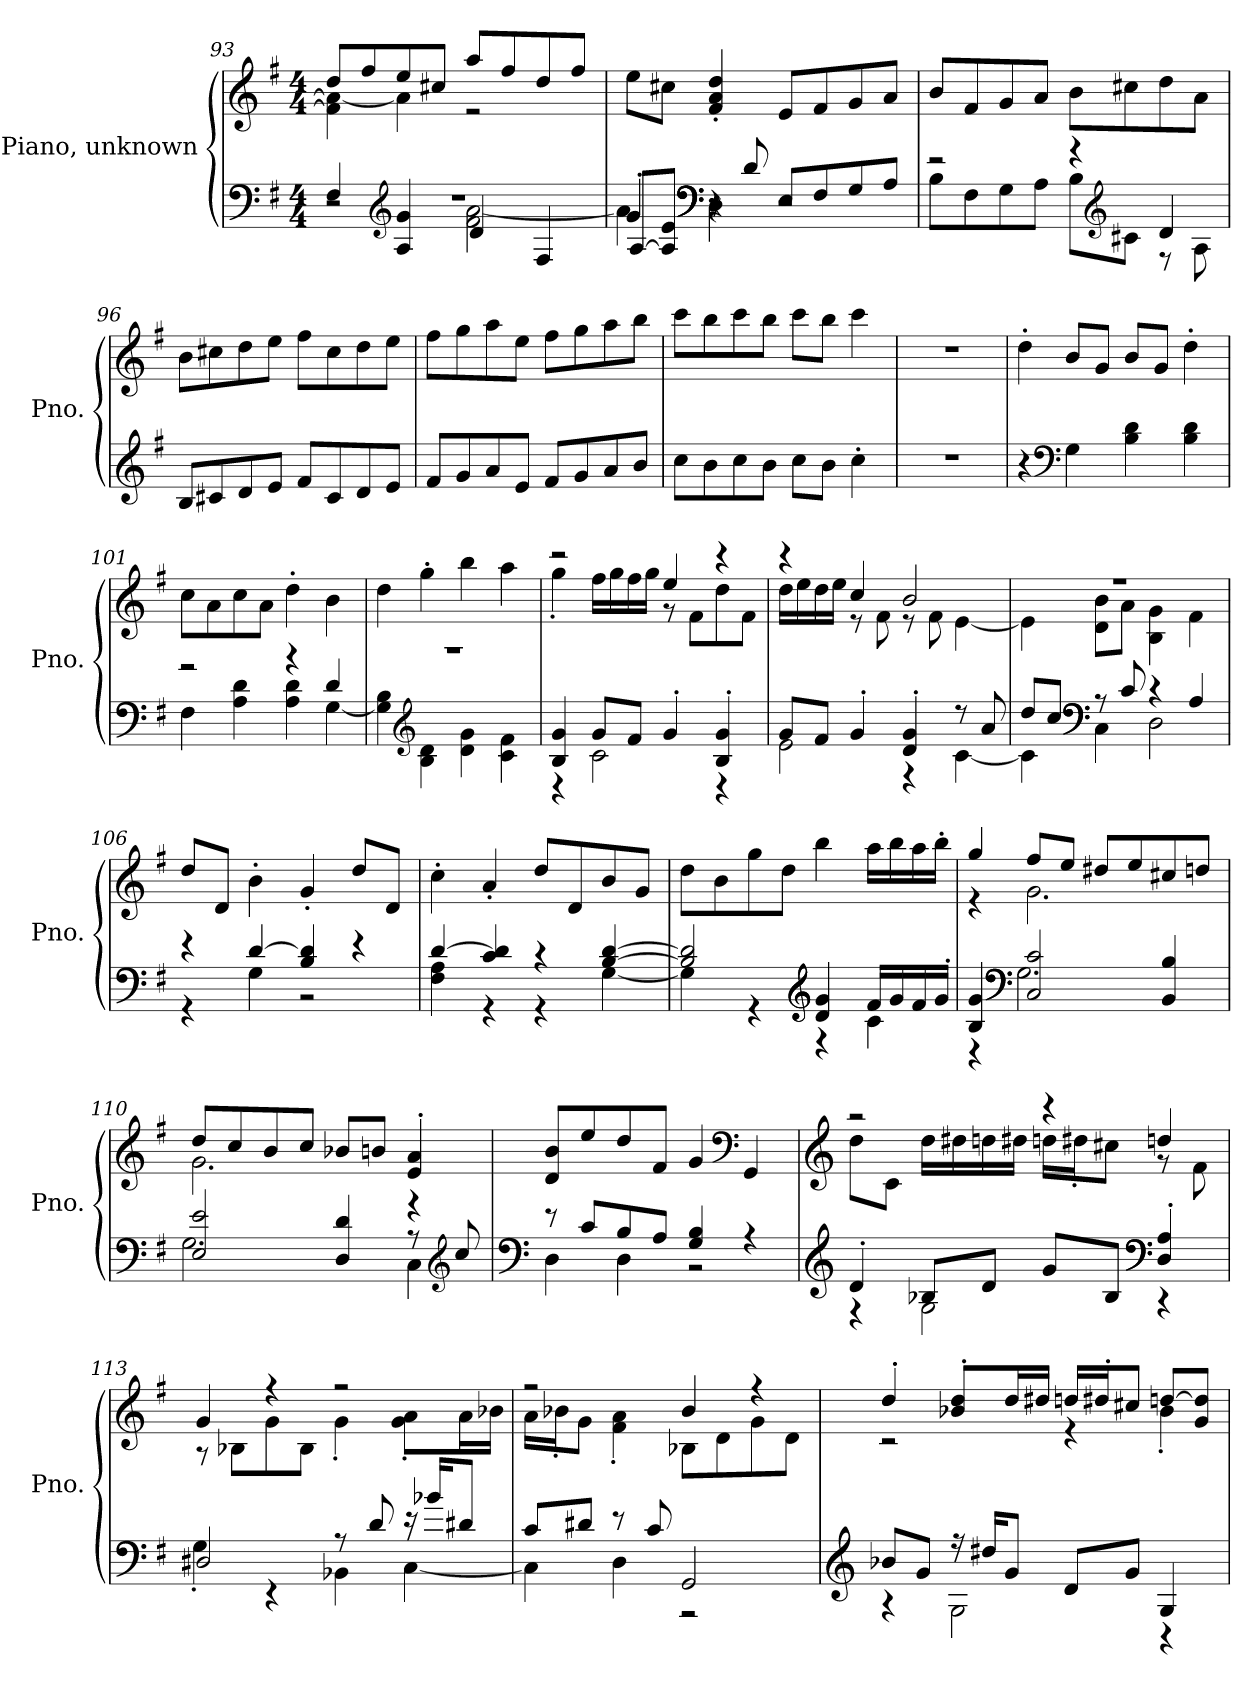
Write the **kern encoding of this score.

**kern	**kern
*part1	*part1
*staff2	*staff1
*I"Piano, unknown	*
*I'Pno.	*
!!LO:LB:g=z
*clefF4	*clefG2
*k[f#]	*k[f#]
*M4/4	*M4/4
=93	=93
*^	*^
*	*^	*	*
1r	2r	4F#/	8dd/L	4f#\] 4a\_
.	.	.	8ff#/	.
*clefG2	*	*	*	*
.	.	4A/ 4g/	8ee/	4a\]
.	.	.	8cc#X/J	.
.	2f#\ [2a\	4d/	8aa/L	2r
.	.	.	8ff#/	.
.	.	4F#/	8dd/	.
.	.	.	8ff#/J	.
*	*	*	*v	*v
=94	=94	=94	=94
4g'/	4a\]	[8A/L	8ee\L
.	.	8A/] 8e/J	8cc#X\J
*clefF4	*	*	*
4r	4D\	8r	4f#/' 4a/' 4dd/'
.	.	8d/	.
2r	2r	8E/L	8e/L
.	.	8F#/	8f#/
.	.	8G/	8g/
.	.	8A/J	8a/J
*	*v	*v	*
=95	=95	=95
2r	8B\L	8b/L
.	8F#\	8f#/
.	8G\	8g/
.	8A\J	8a/J
4r	8B\L	8b\L
*clefG2	*	*
.	8c#X\J	8cc#X\
4d/	8r	8dd\
.	8A\	8a\J
*v	*v	*
=96	=96
8B/L	8b\L
8c#X/	8cc#X\
8d/	8dd\
8e/J	8ee\J
8f#/L	8ff#\L
8c#/	8cc#\
8d/	8dd\
8e/J	8ee\J
!!LO:LB:g=z
=97	=97
8f#/L	8ff#\L
8g/	8gg\
8a/	8aa\
8e/J	8ee\J
8f#/L	8ff#\L
8g/	8gg\
8a/	8aa\
8b/J	8bb\J
=98	=98
8cc\L	8ccc\L
8b\	8bb\
8cc\	8ccc\
8b\J	8bb\J
8cc\L	8ccc\L
8b\J	8bb\J
4cc'\	4ccc\
=99	=99
1r	1r
=100	=100
4r	4dd'\
*clefF4	*
4G\	8b/L
.	8g/J
4B\ 4d\	8b/L
.	8g/J
4B\ 4d\	4dd'\
=101	=101
*^	*
2r	4F#\	8cc\L
.	.	8a\
.	4A\ 4d\	8cc\
.	.	8a\J
4r	4A\ 4d\	4dd'\
4d/	[4G\	4b\
=102	=102	=102
1r	4G\] 4B\	4dd\
*clefG2	*	*
.	4B\ 4d\	4gg'\
.	4d\ 4g\	4bb\
.	4c\ 4f#\	4aa\
!!LO:LB:g=z
=103	=103	=103
*	*	*^
4B/ 4g/	4r	2r	4gg'\
8g/L	2c\	.	16ff#\LL
.	.	.	16gg\
8f#/J	.	.	16ff#\
.	.	.	16gg\JJ
4g'/	.	4ee/	8r
.	.	.	8f#\L
4B/' 4g/'	4r	4r	8dd\
.	.	.	8f#\J
=104	=104	=104	=104
8g/L	2e\	4r	16dd\LL
.	.	.	16ee\
8f#/J	.	.	16dd\
.	.	.	16ee\JJ
4g'/	.	4cc/	8r
.	.	.	8f#\
4d/' 4g/'	4r	2b/	8r
.	.	.	8f#\
8r	[4c\	.	[4e\
8a/	.	.	.
=105	=105	=105	=105
8dd/L	4c\]	1r	4e\]
8cc/J	.	.	.
*clefF4	*	*	*
8r	4C\	.	8d\ 8b\L
8c/	.	.	8a\J
4r	2D\	.	4B\ 4g\
4A/	.	.	4f#\
*	*	*v	*v
=106	=106	=106
4r	4r	8dd/L
.	.	8d/J
[4d/	4G\	4b'\
4B/ 4d/]	2r	4g'/
4r	.	8dd/L
.	.	8d/J
=107	=107	=107
[4d/	4F#\ 4A\	4cc'\
4c/ 4d/]	4r	4a'/
4r	4r	8dd/L
.	.	8d/
[4B/ [4d/	[4G\	8b/
.	.	8g/J
!!LO:LB:g=z
=108	=108	=108
2B/] 2d/]	4G\]	8dd\L
.	.	8b\
.	4r	8gg\
.	.	8dd\J
*clefG2	*	*
4d/ 4g/	4r	4bb\
16f#/LL	4c\	16aa\LL
16g/	.	16bb\
16f#/	.	16aa\
16g'/JJ	.	16bb'\JJ
=109	=109	=109
*	*	*^
4B/ 4g/	4r	4gg/	4r
*clefF4	*	*	*
2C/ 2c/	2.G\	8ff#/L	2.g\
.	.	8ee/J	.
.	.	8dd#X/L	.
.	.	8ee/	.
4BB/ 4B/	.	8cc#X/	.
.	.	8ddn/J	.
=110	=110	=110	=110
2E/ 2e/	2.G\	8dd/L	2.g\
.	.	8cc/	.
.	.	8b/	.
.	.	8cc/J	.
4D/ 4d/	.	8b-X/L	.
.	.	8bn/J	.
8r	4C\	4e/' 4a/'	4r
*clefG2	*	*	*
8cc/	.	.	.
*	*	*v	*v
!!LO:PB:g=z
=111	=111	=111
*clefF4	*	*
8r	4D\	8d/ 8b/L
8c/L	.	8ee/
8B/	4D\	8dd/
8A/J	.	8f#/J
4G/ 4B/	2r	4g/
*	*	*clefF4
4r	.	4GG/
=112	=112	=112
*clefG2	*	*clefG2
*	*	*^
4d'/	4r	2r	8dd\L
.	.	.	8c\J
8B-X/L	2G\	.	16dd\LL
.	.	.	16dd#X\
8d/J	.	.	16ddn\
.	.	.	16dd#X\JJ
8g/L	.	4r	16ddn\LL
.	.	.	16dd#X'\J
8B-/J	.	.	8cc#X\J
*clefF4	*	*	*
4D/' 4A/'	4r	4ddn/	8r
.	.	.	8f#\
=113	=113	=113	=113
2D#X/	4G'\	4g/	8r
.	.	.	8B-X\L
.	4r	4r	8g\
.	.	.	8B-\J
8r	4BB-X\	2r	4g'\
8d/	.	.	.
16r	[4C\	.	8g\' 8a\'L
16b-X/KL	.	.	.
8d#X/J	.	.	16a\L
.	.	.	16b-X\JJ
!!LO:LB:g=z	!!
=114	=114	=114	=114
8c/L	4C\]	2r	16a\LL
.	.	.	16b-X'\J
8d#X/J	.	.	8g\J
8r	4D\	.	4f#\' 4a\'
8c/	.	.	.
2GG/	2r	4b-/	8B-X\L
.	.	.	8d\
.	.	4r	8g\
.	.	.	8d\J
=115	=115	=115	=115
*clefG2	*	*	*
8b-X/L	4r	4dd'/	2r
8g/J	.	.	.
16r	2G\	8b-X/' 8dd/'L	.
16dd#X/KL	.	.	.
8g/J	.	16dd/L	.
.	.	16dd#X/JJ	.
8d/L	.	16ddn/LL	4r
.	.	16dd#X'/J	.
8g/J	.	8cc#X/J	.
4G/	4r	[8ddn/L	4b-'\
.	.	8g/ 8dd/]J	.
*v	*v	*	*
*	*v	*v
=	=
*-	*-
